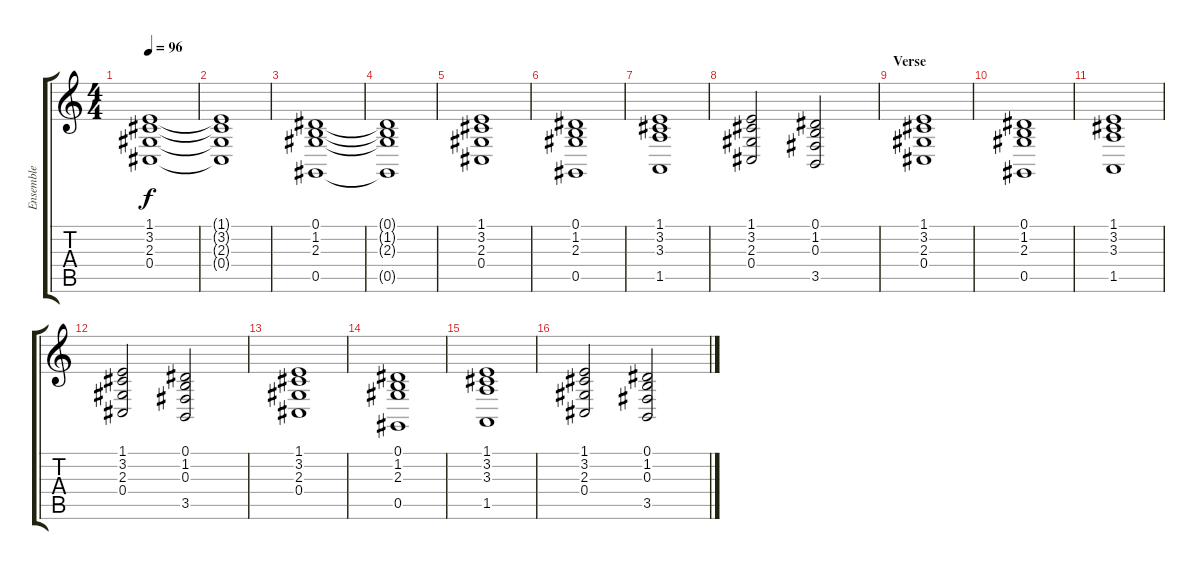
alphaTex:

\track ("Ensemble" "Ensemble") {instrument stringensemble1}
\staff {score tabs}
\tuning (Eb4 Bb3 Gb3 Db3 Ab2 Eb2) {hide}
\ts (4 4)
\tempo 96
\clef g2
\ks c
(1.1 3.2 2.3 0.4).1{dy f} |
(1.1{t} 3.2{t} 2.3{t} 0.4{t}).1 |
(0.1 1.2 2.3 0.5).1 |
(0.1{t} 1.2{t} 2.3{t} 0.5{t}).1 |
(1.1 3.2 2.3 0.4).1 |
(0.1 1.2 2.3 0.5).1 |
(1.1 3.2 3.3 1.5).1 |
(1.1 3.2 2.3 0.4).2 (0.1 1.2 0.3 3.5).2 |
\section ("" "Verse")
(1.1 3.2 2.3 0.4).1 |
(0.1 1.2 2.3 0.5).1 |
(1.1 3.2 3.3 1.5).1 |
(1.1 3.2 2.3 0.4).2 (0.1 1.2 0.3 3.5).2 |
(1.1 3.2 2.3 0.4).1 |
(0.1 1.2 2.3 0.5).1 |
(1.1 3.2 3.3 1.5).1 |
(1.1 3.2 2.3 0.4).2 (0.1 1.2 0.3 3.5).2
